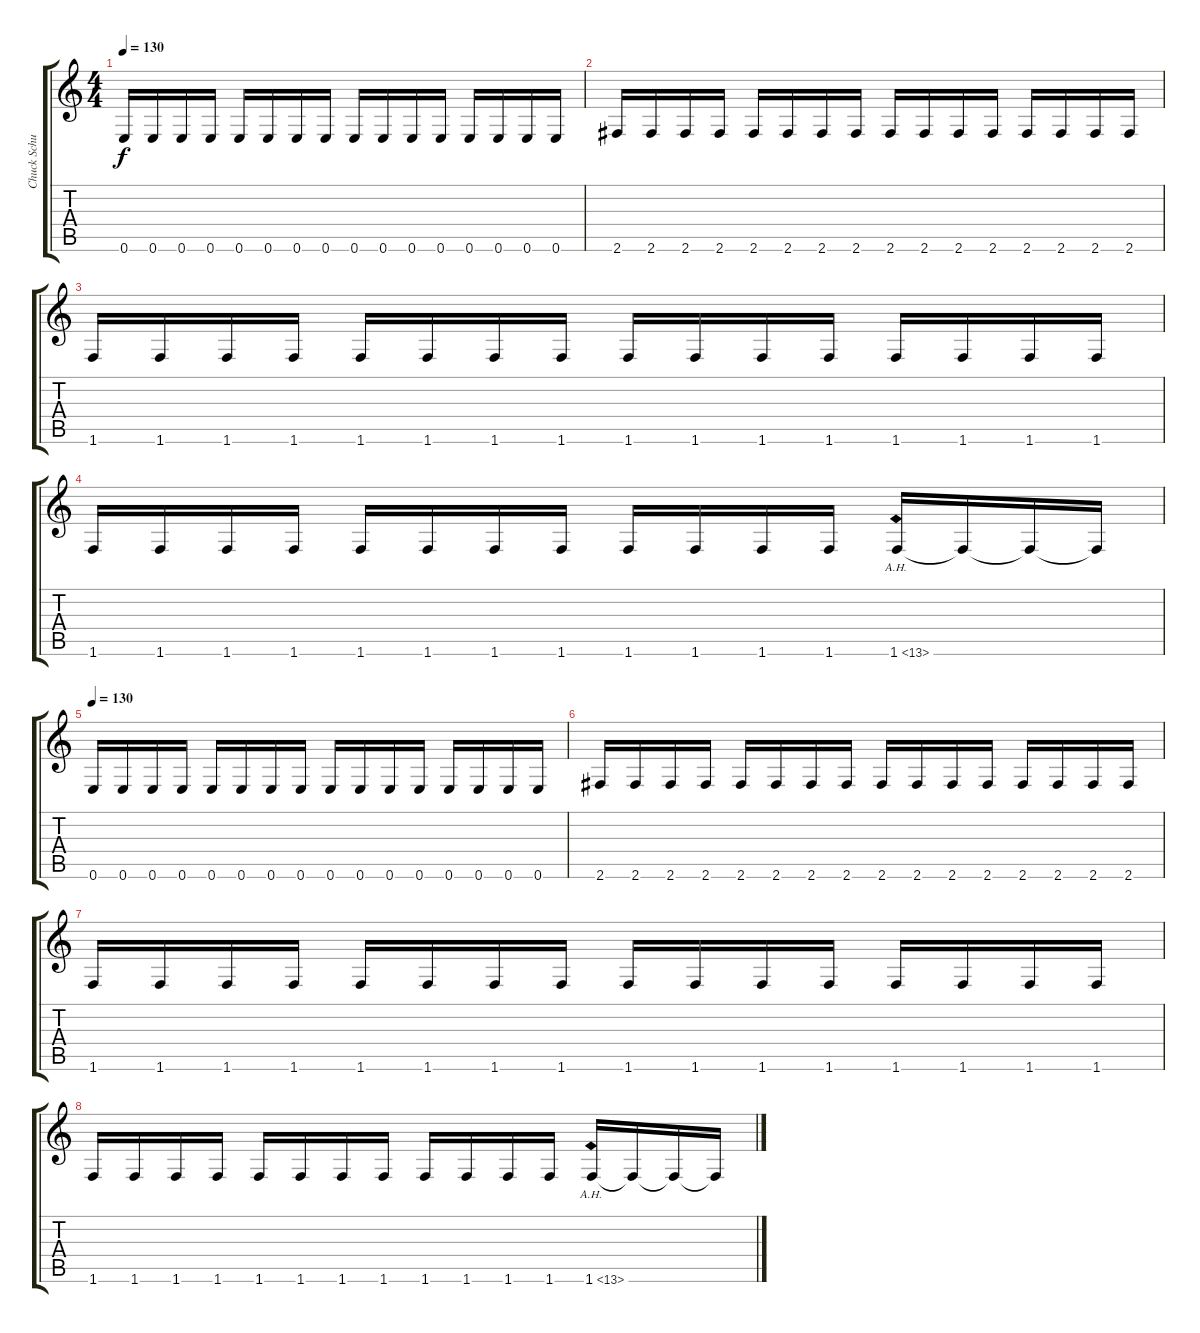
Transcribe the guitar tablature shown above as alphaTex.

\track ("Chuck Schuldiner" "Chuck Schu") {instrument distortionguitar}
\staff {score tabs}
\tuning (E4 B3 G3 D3 A2 E2) {hide}
\ts (4 4)
\tempo 130
\clef g2
\ks c
0.6.16{dy f} 0.6.16 0.6.16 0.6.16 0.6.16 0.6.16 0.6.16 0.6.16 0.6.16 0.6.16 0.6.16 0.6.16 0.6.16 0.6.16 0.6.16 0.6.16 |
2.6.16 2.6.16 2.6.16 2.6.16 2.6.16 2.6.16 2.6.16 2.6.16 2.6.16 2.6.16 2.6.16 2.6.16 2.6.16 2.6.16 2.6.16 2.6.16 |
1.6.16 1.6.16 1.6.16 1.6.16 1.6.16 1.6.16 1.6.16 1.6.16 1.6.16 1.6.16 1.6.16 1.6.16 1.6.16 1.6.16 1.6.16 1.6.16 |
1.6.16 1.6.16 1.6.16 1.6.16 1.6.16 1.6.16 1.6.16 1.6.16 1.6.16 1.6.16 1.6.16 1.6.16 1.6{ah 12}.16 1.6{t}.16 1.6{t}.16 1.6{t}.16 |
\tempo 130
0.6.16 0.6.16 0.6.16 0.6.16 0.6.16 0.6.16 0.6.16 0.6.16 0.6.16 0.6.16 0.6.16 0.6.16 0.6.16 0.6.16 0.6.16 0.6.16 |
2.6.16 2.6.16 2.6.16 2.6.16 2.6.16 2.6.16 2.6.16 2.6.16 2.6.16 2.6.16 2.6.16 2.6.16 2.6.16 2.6.16 2.6.16 2.6.16 |
1.6.16 1.6.16 1.6.16 1.6.16 1.6.16 1.6.16 1.6.16 1.6.16 1.6.16 1.6.16 1.6.16 1.6.16 1.6.16 1.6.16 1.6.16 1.6.16 |
1.6.16 1.6.16 1.6.16 1.6.16 1.6.16 1.6.16 1.6.16 1.6.16 1.6.16 1.6.16 1.6.16 1.6.16 1.6{ah 12}.16 1.6{t}.16 1.6{t}.16 1.6{t}.16
